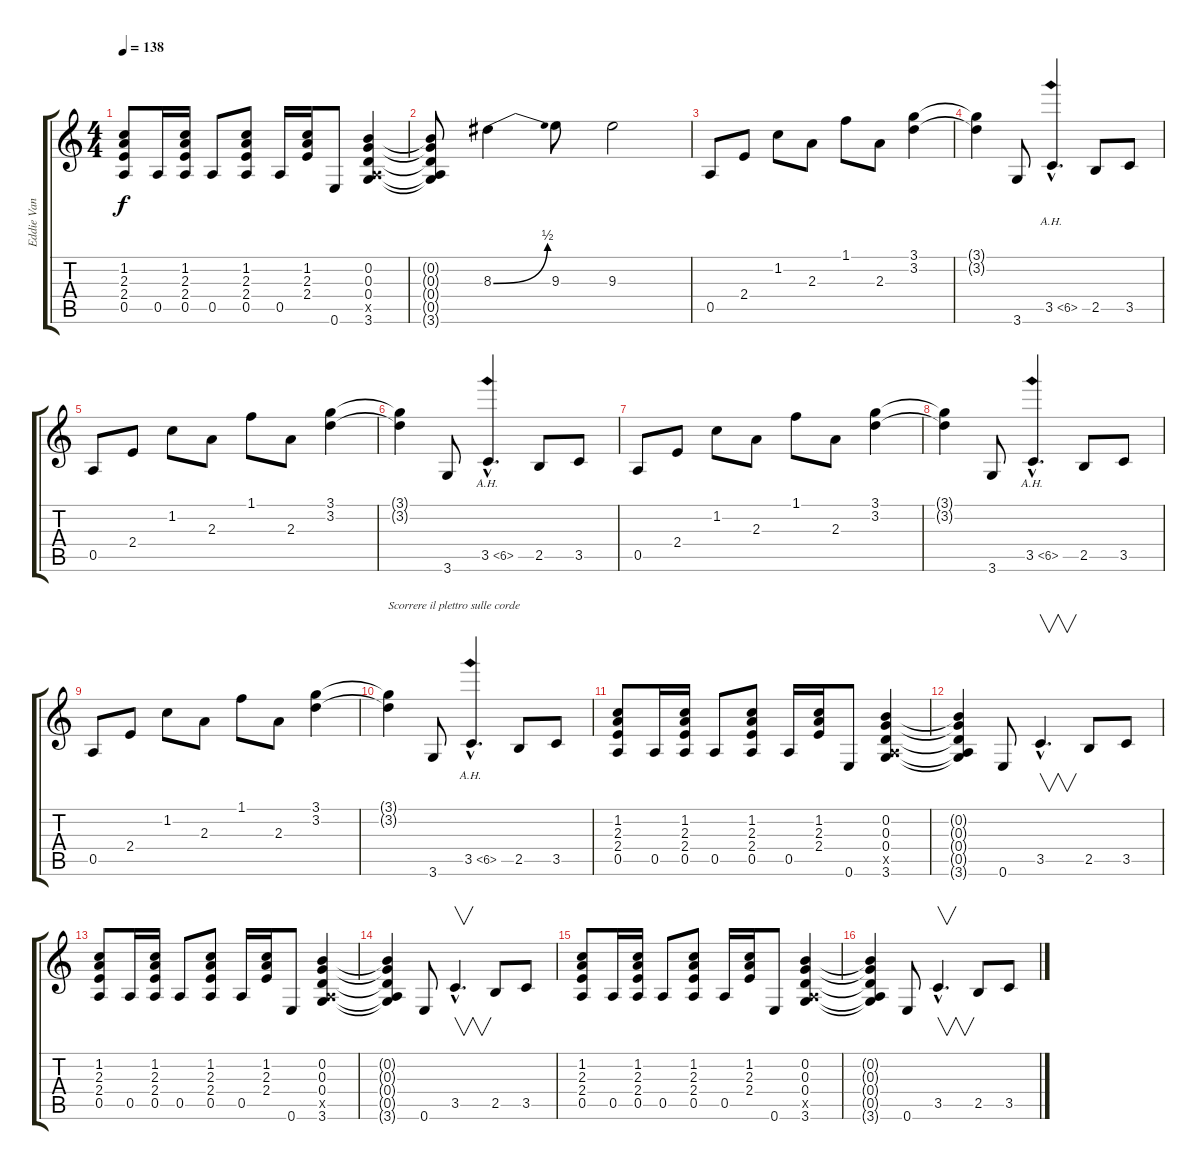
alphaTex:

\track ("Eddie Van Halen (Guitar)" "Eddie Van ") {instrument distortionguitar}
\staff {score tabs}
\tuning (E4 B3 G3 D3 A2 E2) {hide}
\ts (4 4)
\tempo 138
\clef g2
\ks c
(1.2 2.3 2.4 0.5).8{dy f} 0.5.16 (1.2 2.3 2.4 0.5).16 0.5.8 (1.2 2.3 2.4 0.5).8 0.5.16 (1.2 2.3 2.4).16 0.6.8 (0.2 0.3 0.4 0.5{x} 3.6).4 |
(0.2{t} 0.3{t} 0.4{t} 0.5{t} 3.6{t}).8 8.3{be (bend 0 0 60 2)}.4 9.3.8 9.3.2 |
0.5.8 2.4.8 1.2.8 2.3.8 1.1.8 2.3.8 (3.1 3.2).4 |
(3.1{t} 3.2{t}).4 3.6.8 3.5{ah 3 hac}.4{d} 2.5.8 3.5.8 |
0.5.8 2.4.8 1.2.8 2.3.8 1.1.8 2.3.8 (3.1 3.2).4 |
(3.1{t} 3.2{t}).4 3.6.8 3.5{ah 3 hac}.4{d} 2.5.8 3.5.8 |
0.5.8 2.4.8 1.2.8 2.3.8 1.1.8 2.3.8 (3.1 3.2).4 |
(3.1{t} 3.2{t}).4 3.6.8 3.5{ah 3 hac}.4{d} 2.5.8 3.5.8 |
0.5.8 2.4.8 1.2.8 2.3.8 1.1.8 2.3.8 (3.1 3.2).4 |
(3.1{t} 3.2{t}).4{txt "Scorrere il plettro sulle corde"} 3.6.8 3.5{ah 3 hac}.4{d} 2.5.8 3.5.8 |
(1.2 2.3 2.4 0.5).8 0.5.16 (1.2 2.3 2.4 0.5).16 0.5.8 (1.2 2.3 2.4 0.5).8 0.5.16 (1.2 2.3 2.4).16 0.6.8 (0.2 0.3 0.4 0.5{x} 3.6).4 |
(0.2{t} 0.3{t} 0.4{t} 0.5{t} 3.6{t}).4 0.6.8 3.5{hac}.4{v d} 2.5.8 3.5.8 |
(1.2 2.3 2.4 0.5).8 0.5.16 (1.2 2.3 2.4 0.5).16 0.5.8 (1.2 2.3 2.4 0.5).8 0.5.16 (1.2 2.3 2.4).16 0.6.8 (0.2 0.3 0.4 0.5{x} 3.6).4 |
(0.2{t} 0.3{t} 0.4{t} 0.5{t} 3.6{t}).4 0.6.8 3.5{hac}.4{v d} 2.5.8 3.5.8 |
(1.2 2.3 2.4 0.5).8 0.5.16 (1.2 2.3 2.4 0.5).16 0.5.8 (1.2 2.3 2.4 0.5).8 0.5.16 (1.2 2.3 2.4).16 0.6.8 (0.2 0.3 0.4 0.5{x} 3.6).4 |
(0.2{t} 0.3{t} 0.4{t} 0.5{t} 3.6{t}).4 0.6.8 3.5{hac}.4{v d} 2.5.8 3.5.8
